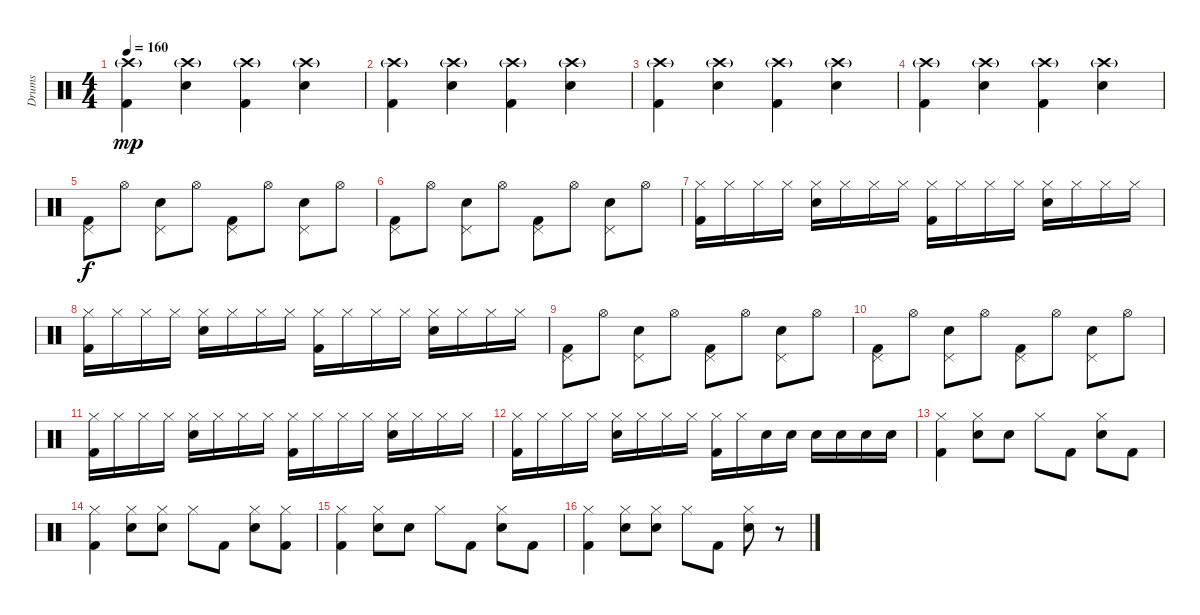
\track ("Drums" "Drums") {instrument percussion}
\staff {score}
\articulation defaults
\ts (4 4)
\tempo 160
\clef neutral
\ks c
("Crash high (hit)"{g} "Kick (hit) 2").4{dy mp} ("Crash high (hit)"{g} "Electric Snare (hit)").4 ("Crash high (hit)"{g} "Kick (hit) 2").4 ("Crash high (hit)"{g} "Electric Snare (hit)").4 |
("Crash high (hit)"{g} "Kick (hit) 2").4 ("Crash high (hit)"{g} "Electric Snare (hit)").4 ("Crash high (hit)"{g} "Kick (hit) 2").4 ("Crash high (hit)"{g} "Electric Snare (hit)").4 |
("Crash high (hit)"{g} "Kick (hit) 2").4 ("Crash high (hit)"{g} "Electric Snare (hit)").4 ("Crash high (hit)"{g} "Kick (hit) 2").4 ("Crash high (hit)"{g} "Electric Snare (hit)").4 |
("Crash high (hit)"{g} "Kick (hit) 2").4 ("Crash high (hit)"{g} "Electric Snare (hit)").4 ("Crash high (hit)"{g} "Kick (hit) 2").4 ("Crash high (hit)"{g} "Electric Snare (hit)").4 |
("Pedal Hi-Hat (hit)" "Kick (hit) 2").8{dy f} "Hi-Hat (open)".8 ("Pedal Hi-Hat (hit)" "Electric Snare (hit)").8 "Hi-Hat (open)".8 ("Pedal Hi-Hat (hit)" "Kick (hit) 2").8 "Hi-Hat (open)".8 ("Pedal Hi-Hat (hit)" "Electric Snare (hit)").8 "Hi-Hat (open)".8 |
("Pedal Hi-Hat (hit)" "Kick (hit) 2").8 "Hi-Hat (open)".8 ("Pedal Hi-Hat (hit)" "Electric Snare (hit)").8 "Hi-Hat (open)".8 ("Pedal Hi-Hat (hit)" "Kick (hit) 2").8 "Hi-Hat (open)".8 ("Pedal Hi-Hat (hit)" "Electric Snare (hit)").8 "Hi-Hat (open)".8 |
("Hi-Hat (closed)" "Kick (hit) 2").16 "Hi-Hat (closed)".16 "Hi-Hat (closed)".16 "Hi-Hat (closed)".16 ("Hi-Hat (closed)" "Electric Snare (hit)").16 "Hi-Hat (closed)".16 "Hi-Hat (closed)".16 "Hi-Hat (closed)".16 ("Hi-Hat (closed)" "Kick (hit) 2").16 "Hi-Hat (closed)".16 "Hi-Hat (closed)".16 "Hi-Hat (closed)".16 ("Hi-Hat (closed)" "Electric Snare (hit)").16 "Hi-Hat (closed)".16 "Hi-Hat (closed)".16 "Hi-Hat (closed)".16 |
("Hi-Hat (closed)" "Kick (hit) 2").16 "Hi-Hat (closed)".16 "Hi-Hat (closed)".16 "Hi-Hat (closed)".16 ("Hi-Hat (closed)" "Electric Snare (hit)").16 "Hi-Hat (closed)".16 "Hi-Hat (closed)".16 "Hi-Hat (closed)".16 ("Hi-Hat (closed)" "Kick (hit) 2").16 "Hi-Hat (closed)".16 "Hi-Hat (closed)".16 "Hi-Hat (closed)".16 ("Hi-Hat (closed)" "Electric Snare (hit)").16 "Hi-Hat (closed)".16 "Hi-Hat (closed)".16 "Hi-Hat (closed)".16 |
("Pedal Hi-Hat (hit)" "Kick (hit) 2").8 "Hi-Hat (open)".8 ("Pedal Hi-Hat (hit)" "Electric Snare (hit)").8 "Hi-Hat (open)".8 ("Pedal Hi-Hat (hit)" "Kick (hit) 2").8 "Hi-Hat (open)".8 ("Pedal Hi-Hat (hit)" "Electric Snare (hit)").8 "Hi-Hat (open)".8 |
("Pedal Hi-Hat (hit)" "Kick (hit) 2").8 "Hi-Hat (open)".8 ("Pedal Hi-Hat (hit)" "Electric Snare (hit)").8 "Hi-Hat (open)".8 ("Pedal Hi-Hat (hit)" "Kick (hit) 2").8 "Hi-Hat (open)".8 ("Pedal Hi-Hat (hit)" "Electric Snare (hit)").8 "Hi-Hat (open)".8 |
("Hi-Hat (closed)" "Kick (hit) 2").16 "Hi-Hat (closed)".16 "Hi-Hat (closed)".16 "Hi-Hat (closed)".16 ("Hi-Hat (closed)" "Electric Snare (hit)").16 "Hi-Hat (closed)".16 "Hi-Hat (closed)".16 "Hi-Hat (closed)".16 ("Hi-Hat (closed)" "Kick (hit) 2").16 "Hi-Hat (closed)".16 "Hi-Hat (closed)".16 "Hi-Hat (closed)".16 ("Hi-Hat (closed)" "Electric Snare (hit)").16 "Hi-Hat (closed)".16 "Hi-Hat (closed)".16 "Hi-Hat (closed)".16 |
("Hi-Hat (closed)" "Kick (hit) 2").16 "Hi-Hat (closed)".16 "Hi-Hat (closed)".16 "Hi-Hat (closed)".16 ("Hi-Hat (closed)" "Electric Snare (hit)").16 "Hi-Hat (closed)".16 "Hi-Hat (closed)".16 "Hi-Hat (closed)".16 ("Hi-Hat (closed)" "Kick (hit) 2").16 "Hi-Hat (closed)".16 "Electric Snare (hit)".16 "Electric Snare (hit)".16 "Electric Snare (hit)".16 "Electric Snare (hit)".16 "Electric Snare (hit)".16 "Electric Snare (hit)".16 |
("Hi-Hat (closed)" "Kick (hit) 2").4 ("Hi-Hat (closed)" "Electric Snare (hit)").8 "Electric Snare (hit)".8 "Hi-Hat (closed)".8 "Kick (hit) 2".8 ("Hi-Hat (closed)" "Electric Snare (hit)").8 "Kick (hit) 2".8 |
("Hi-Hat (closed)" "Kick (hit) 2").4 ("Hi-Hat (closed)" "Electric Snare (hit)").8 ("Hi-Hat (closed)" "Electric Snare (hit)").8 "Hi-Hat (closed)".8 "Kick (hit) 2".8 ("Hi-Hat (closed)" "Electric Snare (hit)").8 ("Hi-Hat (closed)" "Kick (hit) 2").8 |
("Hi-Hat (closed)" "Kick (hit) 2").4 ("Hi-Hat (closed)" "Electric Snare (hit)").8 "Electric Snare (hit)".8 "Hi-Hat (closed)".8 "Kick (hit) 2".8 ("Hi-Hat (closed)" "Electric Snare (hit)").8 "Kick (hit) 2".8 |
("Hi-Hat (closed)" "Kick (hit) 2").4 ("Hi-Hat (closed)" "Electric Snare (hit)").8 ("Hi-Hat (closed)" "Electric Snare (hit)").8 "Hi-Hat (closed)".8 "Kick (hit) 2".8 ("Hi-Hat (closed)" "Electric Snare (hit)").8 r.8
